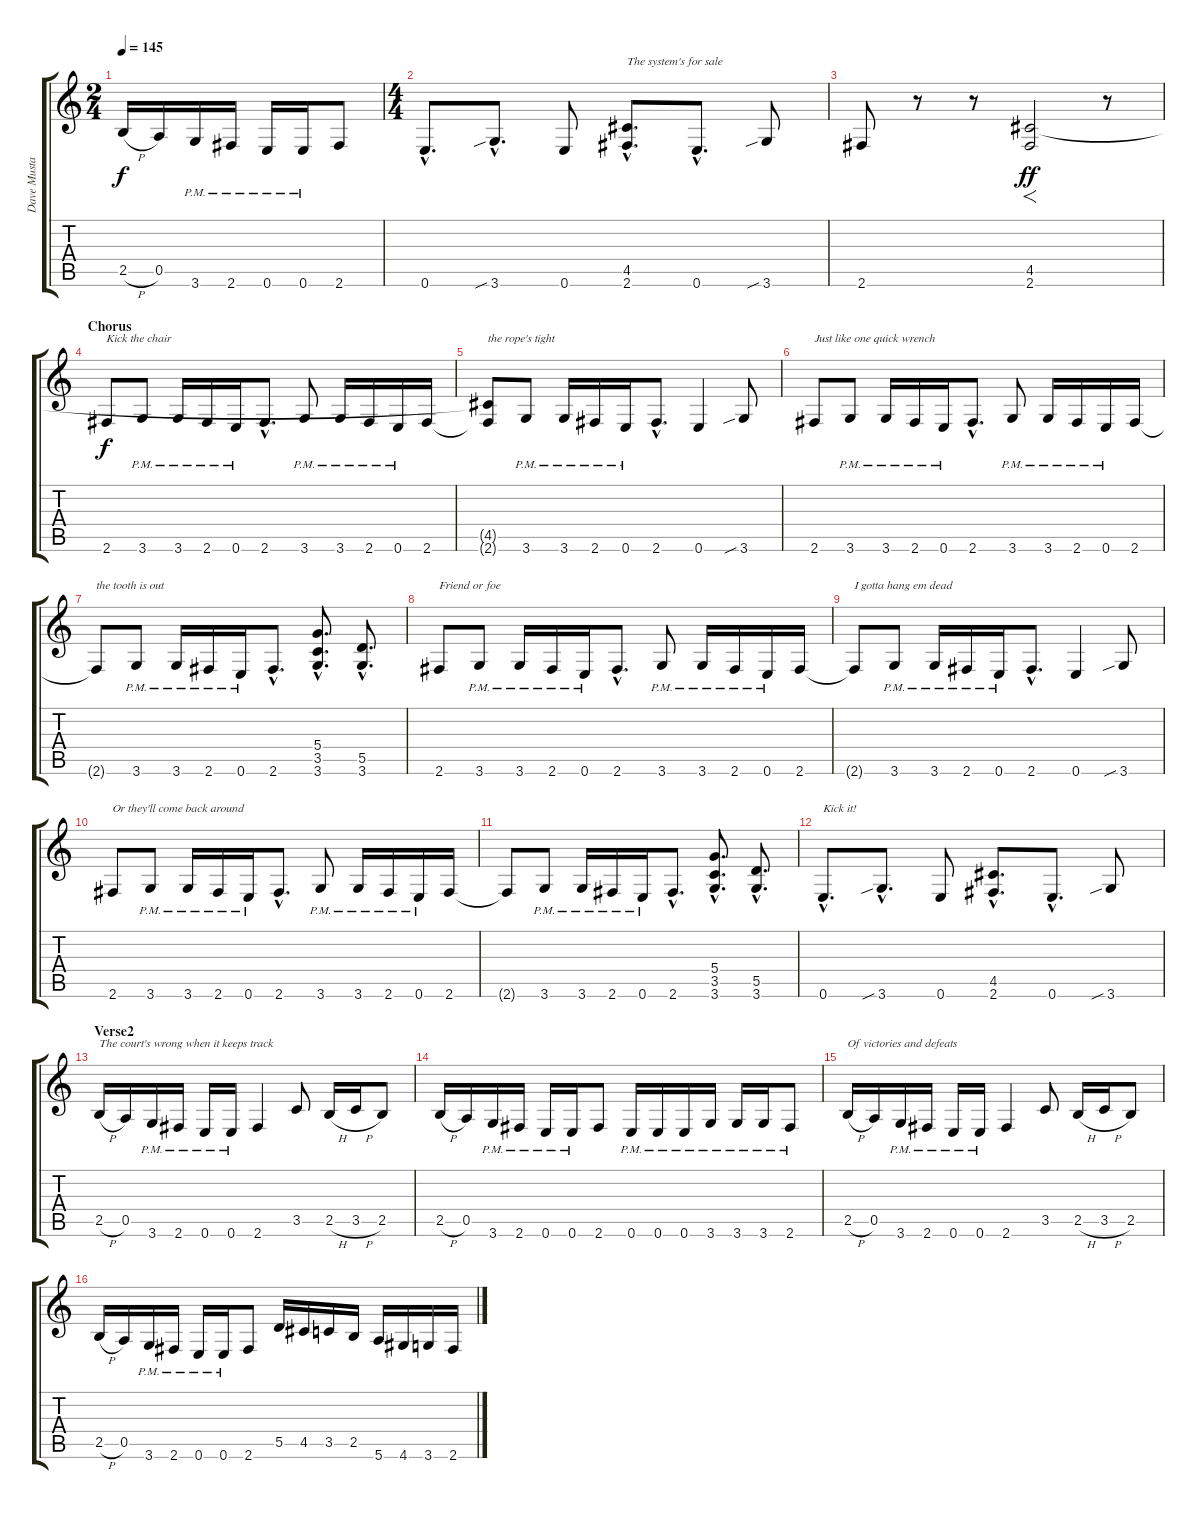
\track ("Dave Mustaine" "Dave Musta") {instrument distortionguitar}
\staff {score tabs}
\tuning (E4 B3 G3 D3 A2 E2) {hide}
\ts (2 4)
\tempo 145
\clef g2
\ks c
2.5{h}.16{dy f} 0.5.16 3.6{pm}.16 2.6{pm}.16 0.6{pm}.16 0.6{pm}.16 2.6.8 |
\ts (4 4)
0.6{hac}.8{d} 3.6{sib hac}.8{d} 0.6.8 (4.5{hac} 2.6{hac}).8{d txt "The system's for sale"} 0.6{hac}.8{d} 3.6{sib}.8 |
2.6.8 r.8 r.8 (4.5 2.6).2{f dy ff} r.8 |
\section ("" "Chorus")
2.6.8{txt "Kick the chair" dy f} 3.6{pm}.8 3.6{pm}.16 2.6{pm}.16 0.6{pm}.16 2.6{hac}.8{d} 3.6{pm}.8 3.6{pm}.16 2.6{pm}.16 0.6{pm}.16 2.6.16 |
(4.5{t} 2.6{t}).8{txt "the rope's tight"} 3.6{pm}.8 3.6{pm}.16 2.6{pm}.16 0.6{pm}.16 2.6{hac}.8{d} 0.6.4 3.6{sib}.8 |
2.6.8{txt "Just like one quick wrench"} 3.6{pm}.8 3.6{pm}.16 2.6{pm}.16 0.6{pm}.16 2.6{hac}.8{d} 3.6{pm}.8 3.6{pm}.16 2.6{pm}.16 0.6{pm}.16 2.6.16 |
2.6{t}.8{txt "the tooth is out"} 3.6{pm}.8 3.6{pm}.16 2.6{pm}.16 0.6{pm}.16 2.6{hac}.8{d} (5.4{hac} 3.5{hac} 3.6{hac}).8{d} (5.5{hac} 3.6{hac}).8{d} |
2.6.8{txt "Friend or foe"} 3.6{pm}.8 3.6{pm}.16 2.6{pm}.16 0.6{pm}.16 2.6{hac}.8{d} 3.6{pm}.8 3.6{pm}.16 2.6{pm}.16 0.6{pm}.16 2.6.16 |
2.6{t}.8{txt "I gotta hang em dead"} 3.6{pm}.8 3.6{pm}.16 2.6{pm}.16 0.6{pm}.16 2.6{hac}.8{d} 0.6.4 3.6{sib}.8 |
2.6.8{txt "Or they'll come back around"} 3.6{pm}.8 3.6{pm}.16 2.6{pm}.16 0.6{pm}.16 2.6{hac}.8{d} 3.6{pm}.8 3.6{pm}.16 2.6{pm}.16 0.6{pm}.16 2.6.16 |
2.6{t}.8 3.6{pm}.8 3.6{pm}.16 2.6{pm}.16 0.6{pm}.16 2.6{hac}.8{d} (5.4{hac} 3.5{hac} 3.6{hac}).8{d} (5.5{hac} 3.6{hac}).8{d} |
0.6{hac}.8{d txt "Kick it!"} 3.6{sib hac}.8{d} 0.6.8 (4.5{hac} 2.6{hac}).8{d} 0.6{hac}.8{d} 3.6{sib}.8 |
\section ("" "Verse2")
2.5{h}.16{txt "The court's wrong when it keeps track"} 0.5.16 3.6{pm}.16 2.6{pm}.16 0.6{pm}.16 0.6{pm}.16 2.6.4 3.5.8 2.5{h}.16 3.5{h}.16 2.5.8 |
2.5{h}.16 0.5.16 3.6{pm}.16 2.6{pm}.16 0.6{pm}.16 0.6{pm}.16 2.6.8 0.6{pm}.16 0.6{pm}.16 0.6{pm}.16 3.6{pm}.16 3.6{pm}.16 3.6{pm}.16 2.6{pm}.8 |
2.5{h}.16{txt "Of victories and defeats"} 0.5.16 3.6{pm}.16 2.6{pm}.16 0.6{pm}.16 0.6{pm}.16 2.6.4 3.5.8 2.5{h}.16 3.5{h}.16 2.5.8 |
2.5{h}.16 0.5.16 3.6{pm}.16 2.6{pm}.16 0.6{pm}.16 0.6{pm}.16 2.6.8 5.5.16 4.5.16 3.5.16 2.5.16 5.6.16 4.6.16 3.6.16 2.6.16
